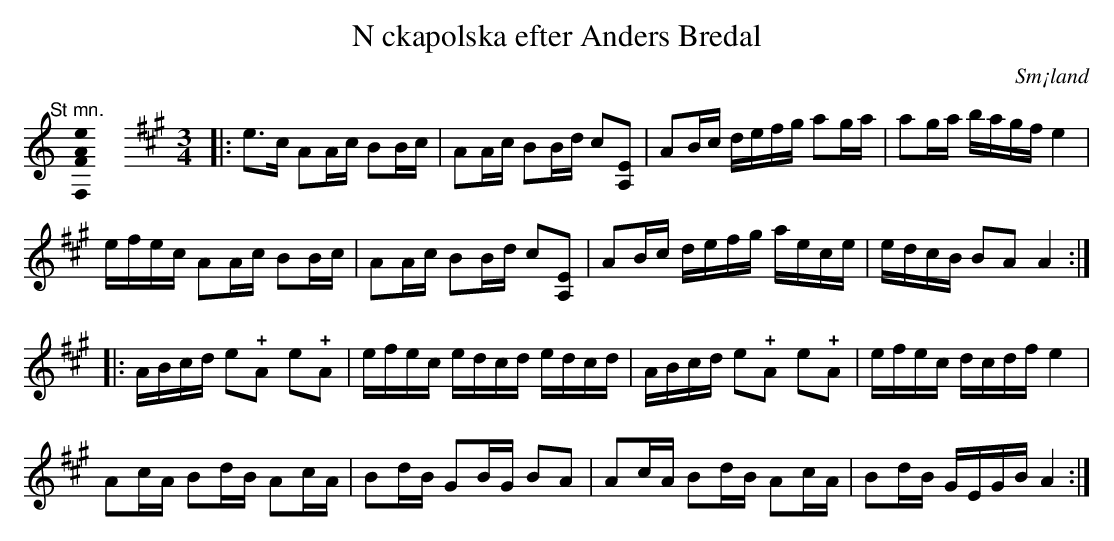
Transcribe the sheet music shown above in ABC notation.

X:1
T:N ckapolska efter Anders Bredal
O:Sm¡land
M:none
K:F
[K:C]
"@-20,30 St mn."[F,FAe]0 \
M:3/4
L:1/8
K:A
|: e>c AA/2c/2 BB/2c/2 | AA/2c/2 BB/2d/2 c[EA,] | AB/2c/2 d/2e/2f/2g/2 ag/2a/2 | ag/2a/2 b/2a/2g/2f/2 e2 |
 e/2f/2e/2c/2 AA/2c/2 BB/2c/2 | AA/2c/2 BB/2d/2 c[EA,] | AB/2c/2 d/2e/2f/2g/2 a/2e/2c/2e/2 | e/2d/2c/2B/2 BA A2 :|
|: A/2B/2c/2d/2 e!+!A e!+!A | e/2f/2e/2c/2 e/2d/2c/2d/2 e/2d/2c/2d/2 | A/2B/2c/2d/2 e!+!A e!+!A | e/2f/2e/2c/2 d/2c/2d/2f/2 e2 |
 Ac/2A/2 Bd/2B/2 Ac/2A/2 | Bd/2B/2 GB/2G/2 BA | Ac/2A/2 Bd/2B/2 Ac/2A/2 | Bd/2B/2 G/2E/2G/2B/2 A2 :|
